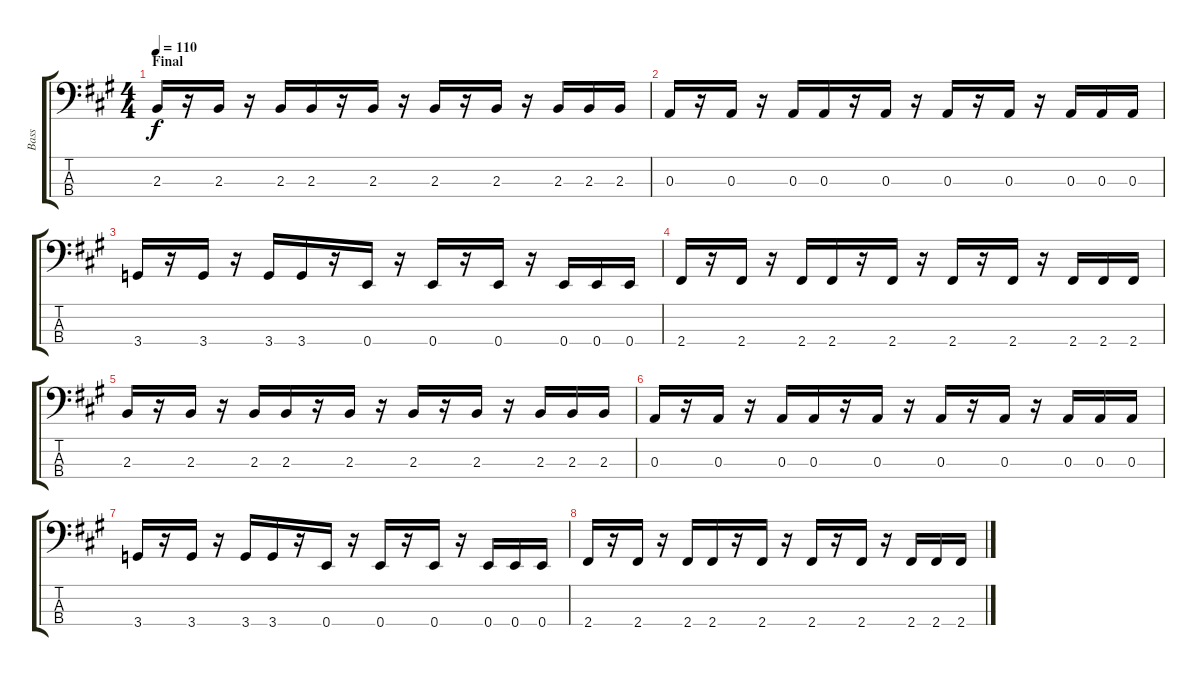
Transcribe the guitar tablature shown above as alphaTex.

\track ("Bass" "Bass") {instrument electricbassfinger}
\staff {score tabs}
\tuning (G2 D2 A1 E1) {hide}
\ts (4 4)
\section ("" "Final")
\tempo 110
\clef f4
\ks a
2.3.16{dy f} r.16 2.3.16 r.16 2.3.16 2.3.16 r.16 2.3.16 r.16 2.3.16 r.16 2.3.16 r.16 2.3.16 2.3.16 2.3.16 |
0.3.16 r.16 0.3.16 r.16 0.3.16 0.3.16 r.16 0.3.16 r.16 0.3.16 r.16 0.3.16 r.16 0.3.16 0.3.16 0.3.16 |
3.4.16 r.16 3.4.16 r.16 3.4.16 3.4.16 r.16 0.4.16 r.16 0.4.16 r.16 0.4.16 r.16 0.4.16 0.4.16 0.4.16 |
2.4.16 r.16 2.4.16 r.16 2.4.16 2.4.16 r.16 2.4.16 r.16 2.4.16 r.16 2.4.16 r.16 2.4.16 2.4.16 2.4.16 |
2.3.16 r.16 2.3.16 r.16 2.3.16 2.3.16 r.16 2.3.16 r.16 2.3.16 r.16 2.3.16 r.16 2.3.16 2.3.16 2.3.16 |
0.3.16 r.16 0.3.16 r.16 0.3.16 0.3.16 r.16 0.3.16 r.16 0.3.16 r.16 0.3.16 r.16 0.3.16 0.3.16 0.3.16 |
3.4.16 r.16 3.4.16 r.16 3.4.16 3.4.16 r.16 0.4.16 r.16 0.4.16 r.16 0.4.16 r.16 0.4.16 0.4.16 0.4.16 |
2.4.16 r.16 2.4.16 r.16 2.4.16 2.4.16 r.16 2.4.16 r.16 2.4.16 r.16 2.4.16 r.16 2.4.16 2.4.16 2.4.16
